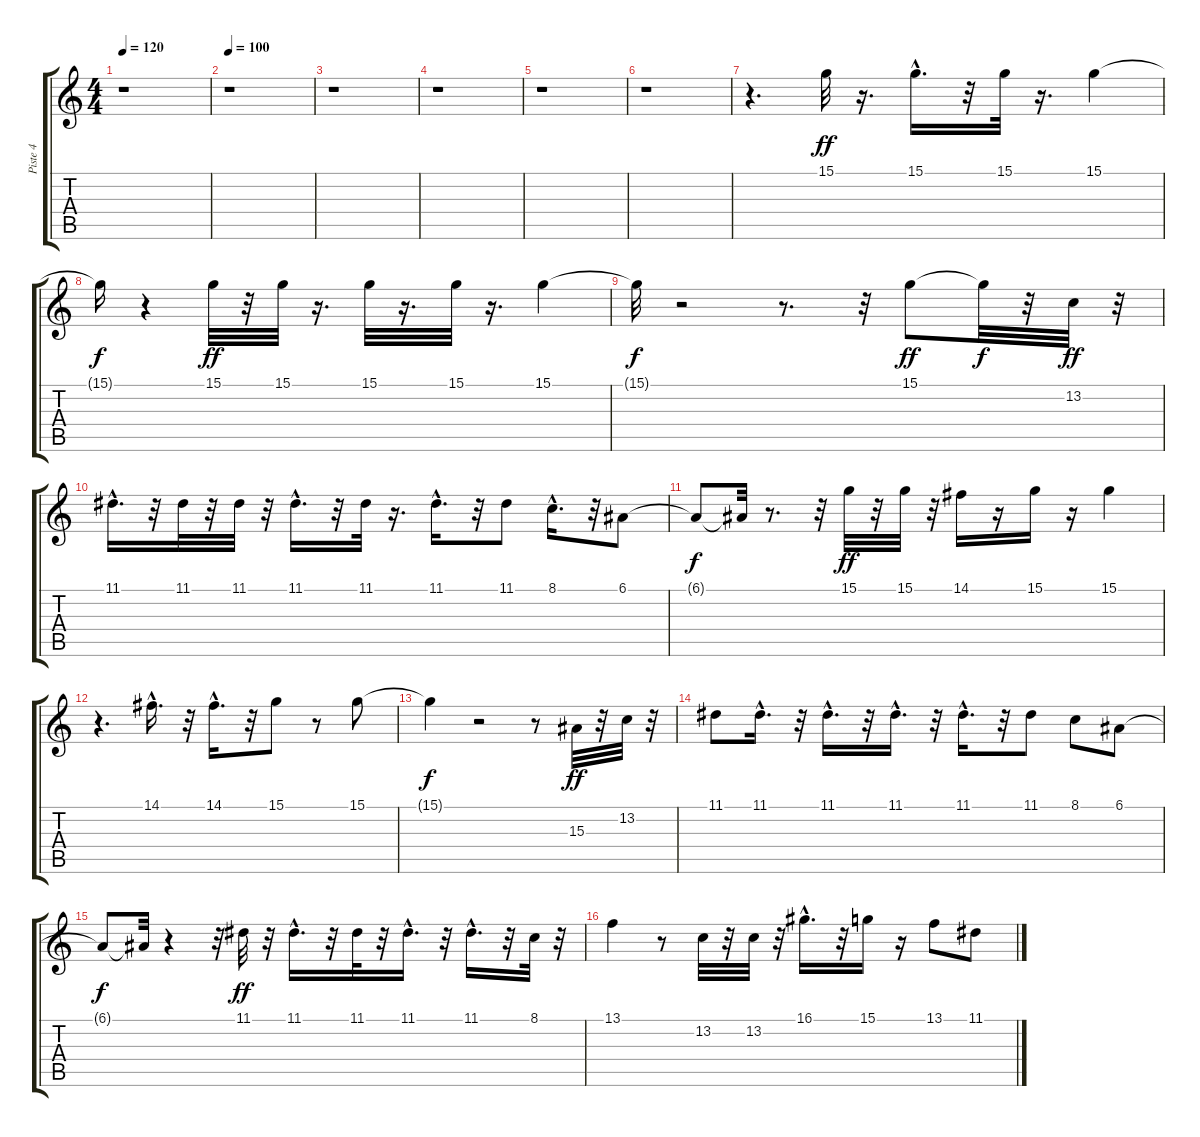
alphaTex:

\track ("Piste 4" "Piste 4") {instrument harmonica}
\staff {score tabs}
\tuning (E4 B3 G3 D3 A2 E2) {hide}
\ts (4 4)
\tempo 120
\clef g2
\ks c
r.1{dy ff instrument harmonica} |
\tempo 100
r.1 |
r.1 |
r.1 |
r.1 |
r.1 |
r.4{d} 15.1.32 r.16{d} 15.1{hac}.16{d} r.32 15.1.32 r.16{d} 15.1.4 |
15.1{t}.16{dy f} r.4 15.1.32{dy ff} r.32 15.1.32 r.16{d} 15.1.32 r.16{d} 15.1.32 r.16{d} 15.1.4 |
15.1{t}.32{dy f} r.2 r.8{d} r.32 15.1.8{dy ff} 15.1{t}.32{dy f} r.32 13.2.32{dy ff} r.32 |
11.1{hac}.16{d} r.32 11.1.32 r.32 11.1.32 r.32 11.1{hac}.16{d} r.32 11.1.32 r.16{d} 11.1{hac}.16{d} r.32 11.1.8 8.1{hac}.16{d} r.32 6.1.8 |
6.1{t}.8{dy f} 6.1{t}.32 r.8{d} r.32 15.1.32{dy ff} r.32 15.1.32 r.32 14.1.16 r.16 15.1.16 r.16 15.1.4 |
r.4{d} 14.1{hac}.16{d} r.32 14.1{hac}.16{d} r.32 15.1.8 r.8 15.1.8 |
15.1{t}.4{dy f} r.2 r.8 15.3.32{dy ff} r.32 13.2.32 r.32 |
11.1.8 11.1{hac}.16{d} r.32 11.1{hac}.16{d} r.32 11.1{hac}.16{d} r.32 11.1{hac}.16{d} r.32 11.1.8 8.1.8 6.1.8 |
6.1{t}.8{dy f} 6.1{t}.32 r.4 r.32 11.1.32{dy ff} r.32 11.1{hac}.16{d} r.32 11.1.32 r.32 11.1{hac}.16{d} r.32 11.1{hac}.16{d} r.32 8.1.32 r.32 |
13.1.4 r.8 13.2.32 r.32 13.2.32 r.32 16.1{hac}.16{d} r.32 15.1.16 r.16 13.1.8 11.1.8
